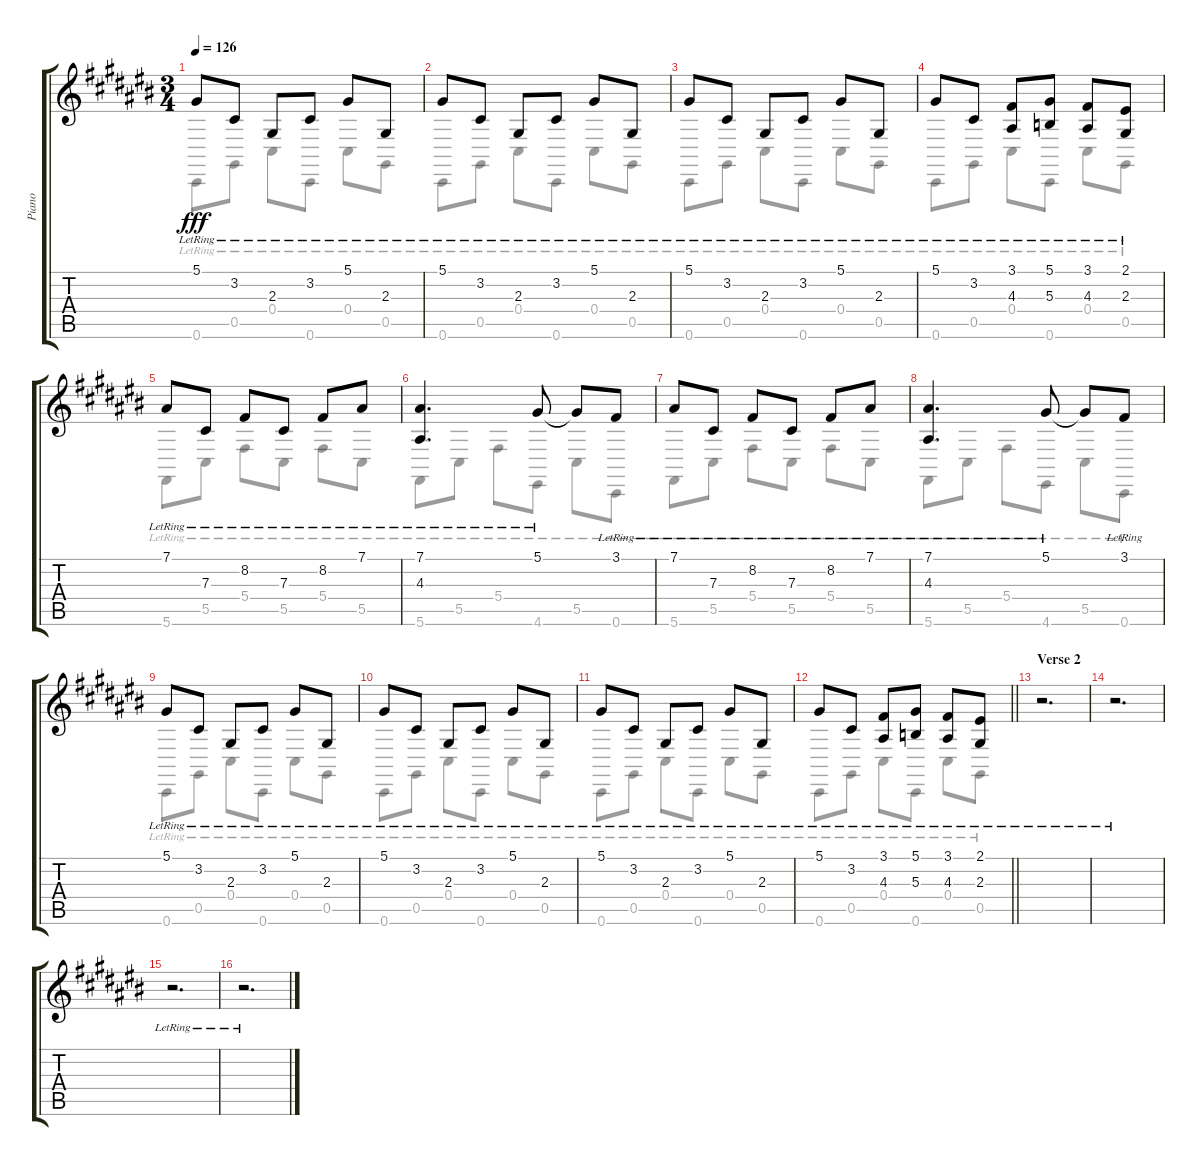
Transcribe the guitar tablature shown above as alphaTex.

\track ("Piano" "Piano") {instrument brightacousticpiano}
\staff {score tabs}
\tuning (Eb4 Bb3 Gb3 Db3 Ab2 Db2) {hide}
\voice
\ts (3 4)
\tempo 126
\clef g2
\ks c#
5.1{lr}.8{dy fff} 3.2{lr}.8 2.3{lr}.8 3.2{lr}.8 5.1{lr}.8 2.3{lr}.8 |
5.1{lr}.8 3.2{lr}.8 2.3{lr}.8 3.2{lr}.8 5.1{lr}.8 2.3{lr}.8 |
5.1{lr}.8 3.2{lr}.8 2.3{lr}.8 3.2{lr}.8 5.1{lr}.8 2.3{lr}.8 |
5.1{lr}.8 3.2{lr}.8 (3.1{lr} 4.3{lr}).8 (5.1{lr} 5.3{lr}).8 (3.1{lr} 4.3{lr}).8 (2.1{lr} 2.3{lr}).8 |
7.1{lr}.8 7.3{lr}.8 8.2{lr}.8 7.3{lr}.8 8.2{lr}.8 7.1{lr}.8 |
(7.1{lr} 4.3{lr}).4{d} 5.1{lr}.8{beam split} 5.1{t}.8 3.1{lr}.8 |
7.1{lr}.8 7.3{lr}.8 8.2{lr}.8 7.3{lr}.8 8.2{lr}.8 7.1{lr}.8 |
(7.1{lr} 4.3{lr}).4{d} 5.1{lr}.8{beam split} 5.1{t}.8 3.1{lr}.8 |
5.1{lr}.8 3.2{lr}.8 2.3{lr}.8 3.2{lr}.8 5.1{lr}.8 2.3{lr}.8 |
5.1{lr}.8 3.2{lr}.8 2.3{lr}.8 3.2{lr}.8 5.1{lr}.8 2.3{lr}.8 |
5.1{lr}.8 3.2{lr}.8 2.3{lr}.8 3.2{lr}.8 5.1{lr}.8 2.3{lr}.8 |
\barLineRight lightlight
5.1{lr}.8 3.2{lr}.8 (3.1{lr} 4.3{lr}).8 (5.1{lr} 5.3{lr}).8 (3.1{lr} 4.3{lr}).8 (2.1{lr} 2.3{lr}).8 |
\section ("" "Verse 2")
r.2{d} |
r.2{d} |
r.2{d} |
r.2{d}
\voice
\clef g2
\ottava regular
\simile none
\ks c#
0.6{lr}.8{dy fff} 0.5{lr}.8 0.4{lr}.8 0.6{lr}.8 0.4{lr}.8 0.5{lr}.8 |
0.6{lr}.8 0.5{lr}.8 0.4{lr}.8 0.6{lr}.8 0.4{lr}.8 0.5{lr}.8 |
0.6{lr}.8 0.5{lr}.8 0.4{lr}.8 0.6{lr}.8 0.4{lr}.8 0.5{lr}.8 |
0.6{lr}.8 0.5{lr}.8 0.4{lr}.8 0.6{lr}.8 0.4{lr}.8 0.5{lr}.8 |
5.6{lr}.8 5.5{lr}.8 5.4{lr}.8 5.5{lr}.8 5.4{lr}.8 5.5{lr}.8 |
5.6{lr}.8 5.5{lr}.8 5.4{lr}.8 4.6{lr}.8 5.5{lr}.8 0.6{lr}.8 |
5.6{lr}.8 5.5{lr}.8 5.4{lr}.8 5.5{lr}.8 5.4{lr}.8 5.5{lr}.8 |
5.6{lr}.8 5.5{lr}.8 5.4{lr}.8 4.6{lr}.8 5.5{lr}.8 0.6{lr}.8 |
0.6{lr}.8 0.5{lr}.8 0.4{lr}.8 0.6{lr}.8 0.4{lr}.8 0.5{lr}.8 |
0.6{lr}.8 0.5{lr}.8 0.4{lr}.8 0.6{lr}.8 0.4{lr}.8 0.5{lr}.8 |
0.6{lr}.8 0.5{lr}.8 0.4{lr}.8 0.6{lr}.8 0.4{lr}.8 0.5{lr}.8 |
\barLineRight lightlight
0.6{lr}.8 0.5{lr}.8 0.4{lr}.8 0.6{lr}.8 0.4{lr}.8 0.5{lr}.8 |
|
|
|
